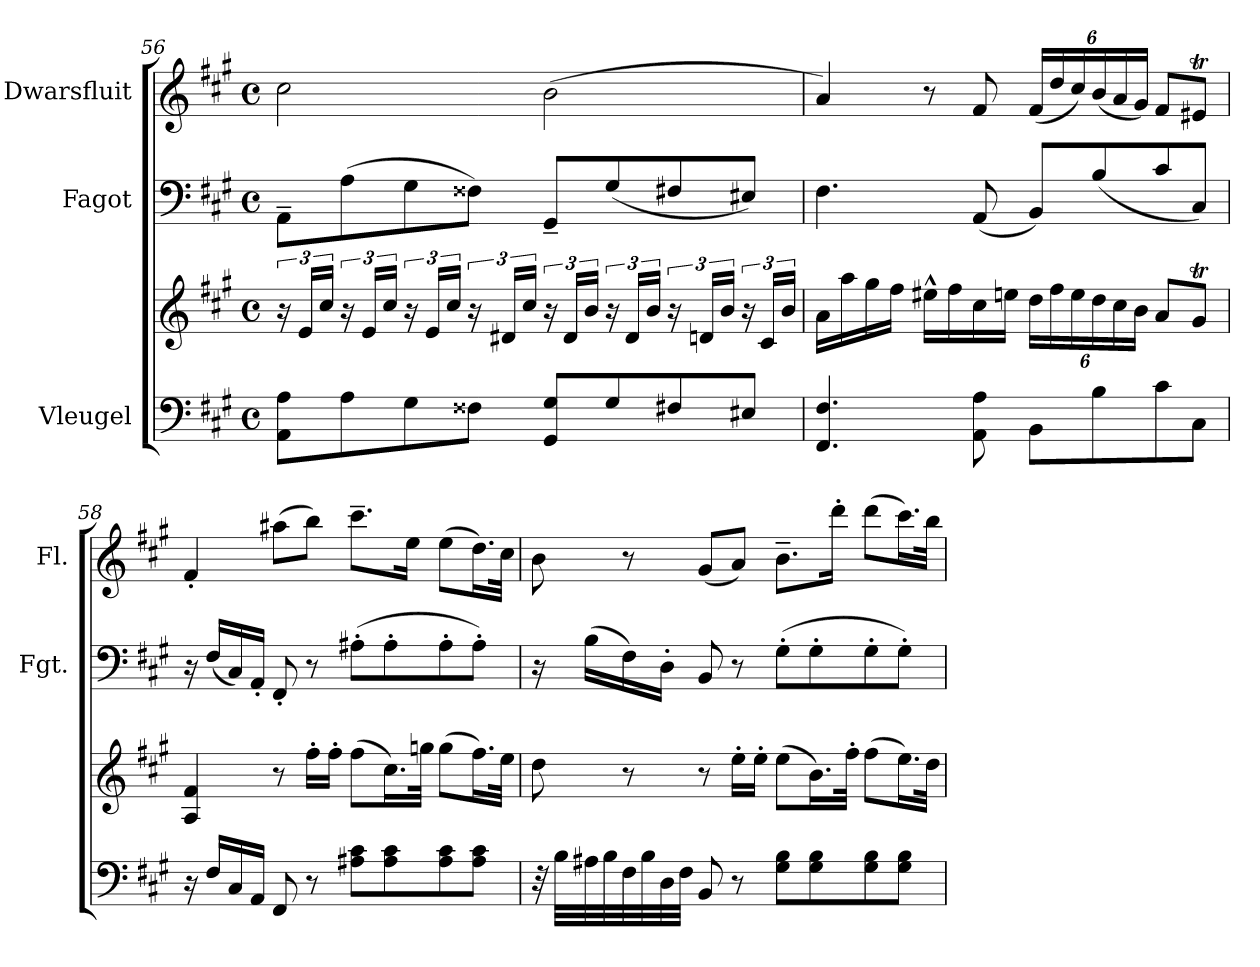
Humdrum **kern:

**kern	**kern	**kern	**kern
*part3	*part3	*part2	*part1
*staff4	*staff3	*staff2	*staff1
*I"Vleugel	*	*I"Fagot	*I"Dwarsfluit
*	*	*I'Fgt.	*I'Fl.
*clefF4	*clefG2	*clefF4	*clefG2
*k[f#c#g#]	*k[f#c#g#]	*k[f#c#g#]	*k[f#c#g#]
*M4/4	*M4/4	*M4/4	*M4/4
*met(c)	*met(c)	*met(c)	*met(c)
=56	=56	=56	=56
8AA\ 8A\L	24r	8AA~\L	2cc#\
.	24e/LL	.	.
.	24cc#/JJ	.	.
8A\	24r	(8A\	.
.	24e/LL	.	.
.	24cc#/JJ	.	.
8G#\	24r	8G#\	.
.	24e/LL	.	.
.	24cc#/JJ	.	.
8F##X\J	24r	8F##X\J)	.
.	24d#X/LL	.	.
.	24cc#/JJ	.	.
8GG#/ 8G#/L	24r	8GG#~/L	(2b\
.	24d#/LL	.	.
.	24b/JJ	.	.
8G#/	24r	(8G#/	.
.	24d#/LL	.	.
.	24b/JJ	.	.
8F#X/	24r	8F#X/	.
.	24dn/LL	.	.
.	24b/JJ	.	.
8E#X/J	24r	8E#X/J)	.
.	24c#/LL	.	.
.	24b/JJ	.	.
!!LO:PB:g=z
=57	=57	=57	=57
4.FF#/ 4.F#/	16a\LL	4.F#\	4a/)
.	16aa\	.	.
.	16gg#\	.	.
.	16ff#\JJ	.	.
.	16ee#X^^\LL	.	8r
.	16ff#\	.	.
8AA\ 8A\	16cc#\	(8AA/	8f#/
.	16een\JJ	.	.
*	*Xbrackettup	*	*Xbrackettup
8BB\L	24dd\LL	8BB/L)	(24f#/LL
.	24ff#\	.	24dd/
.	24ee\	.	24cc#/)
8B\	24dd\	(8B/	(24b/
.	24cc#\	.	24a/
.	24b\JJ	.	24g#/JJ)
8c#\	8a/L	8c#/	8f#/L
8C#\J	8g#t/J	8C#/J)	8e#Xt/J
=58	=58	=58	=58
16r	4A/ 4f#/	16r	4f#'/
16F#/LL	.	(16F#/LL	.
16C#/	.	16C#/)	.
16AA/JJ	.	16AA'/JJ	.
8FF#/	8r	8FF#'/	(8aa#X\L
8r	16ff#'\LL	8r	8bb\J)
.	16ff#'\JJ	.	.
8A#X\ 8c#\L	(8ff#\L	(8A#X'\L	8.ccc#~\L
8A#\ 8c#\	16.cc#\L)	8A#'\	.
.	.	.	16ee\Jk
.	32ggn\JJk	.	.
8A#\ 8c#\	(8gg\L	8A#'\	(8ee\L
8A#\ 8c#\J	16.ff#\L)	8A#'\J)	16.dd\L)
.	32ee\JJk	.	32cc#\JJk
=59	=59	=59	=59
32r	8dd\	16r	8b\
32B\LLL	.	.	.
32A#X\	.	(16B\LL	.
32B\	.	.	.
32F#\	8r	16F#\)	8r
32B\	.	.	.
32D\	.	16D'\JJ	.
32F#\JJJ	.	.	.
8BB/	8r	8BB/	(8g#/L
8r	16ee'\LL	8r	8a/J)
.	16ee'\JJ	.	.
8G#\ 8B\L	(8ee\L	(8G#'\L	8.b~\L
8G#\ 8B\	16.b\L)	8G#'\	.
.	.	.	16ddd'\Jk
.	32ff#'\JJk	.	.
8G#\ 8B\	(8ff#\L	8G#'\	(8ddd\L
8G#\ 8B\J	16.ee\L)	8G#'\J)	16.ccc#\L)
.	32dd\JJk	.	32bb\JJk
=	=	=	=
*-	*-	*-	*-
